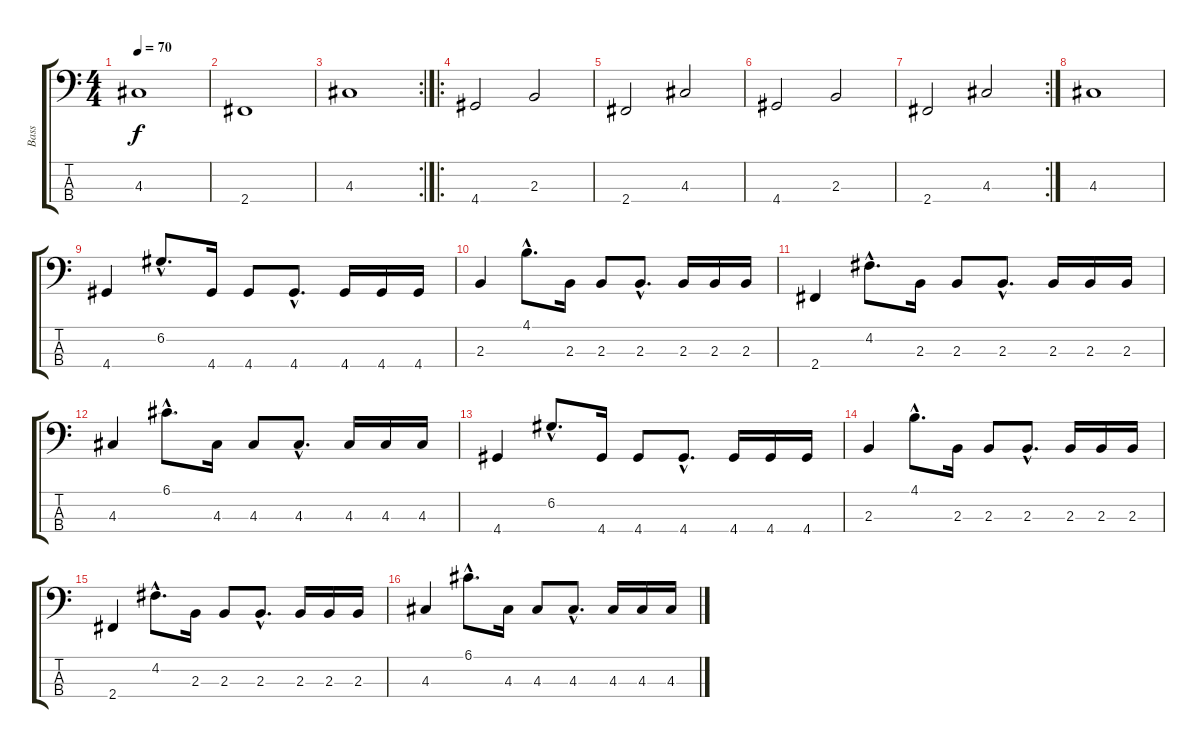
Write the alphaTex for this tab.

\track ("Bass" "Bass") {instrument electricbassfinger}
\staff {score tabs}
\tuning (G2 D2 A1 E1) {hide}
\ts (4 4)
\tempo 70
\clef f4
\ks c
4.3.1{dy f} |
2.4.1 |
\rc 2
4.3.1 |
\ro
4.4.2 2.3.2 |
2.4.2 4.3.2 |
4.4.2 2.3.2 |
\rc 2
2.4.2 4.3.2 |
4.3.1 |
4.4.4 6.2{hac}.8{d} 4.4.16 4.4.8 4.4{hac}.8{d} 4.4.16 4.4.16 4.4.16 |
2.3.4 4.1{hac}.8{d} 2.3.16 2.3.8 2.3{hac}.8{d} 2.3.16 2.3.16 2.3.16 |
2.4.4 4.2{hac}.8{d} 2.3.16 2.3.8 2.3{hac}.8{d} 2.3.16 2.3.16 2.3.16 |
4.3.4 6.1{hac}.8{d} 4.3.16 4.3.8 4.3{hac}.8{d} 4.3.16 4.3.16 4.3.16 |
4.4.4 6.2{hac}.8{d} 4.4.16 4.4.8 4.4{hac}.8{d} 4.4.16 4.4.16 4.4.16 |
2.3.4 4.1{hac}.8{d} 2.3.16 2.3.8 2.3{hac}.8{d} 2.3.16 2.3.16 2.3.16 |
2.4.4 4.2{hac}.8{d} 2.3.16 2.3.8 2.3{hac}.8{d} 2.3.16 2.3.16 2.3.16 |
4.3.4 6.1{hac}.8{d} 4.3.16 4.3.8 4.3{hac}.8{d} 4.3.16 4.3.16 4.3.16
